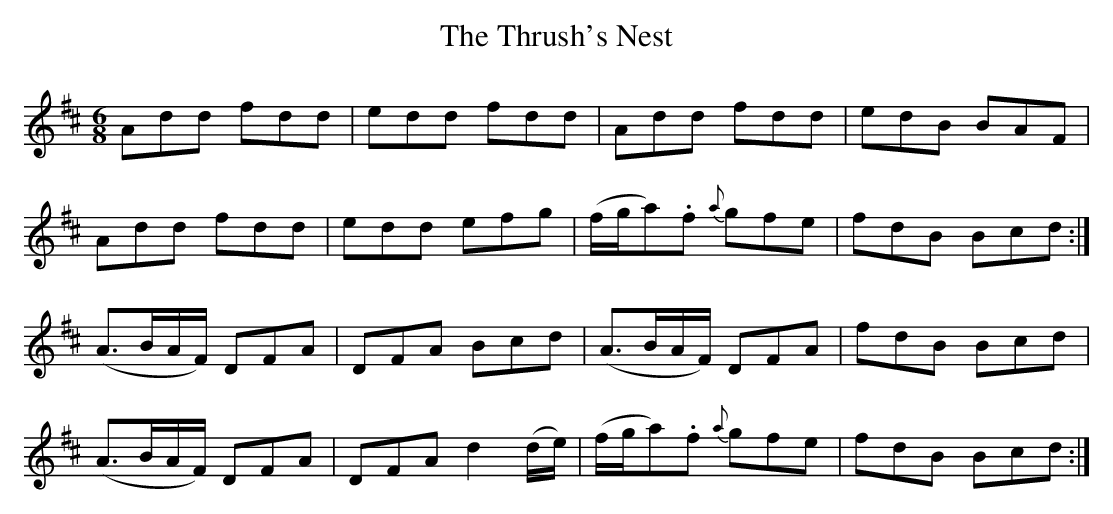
X:1
T: The Thrush's Nest
M: 6/8
L: 1/8
K: D
Add fdd|edd fdd|Add fdd|edB BAF|
Add fdd|edd efg|(f/g/a).f {a}gfe|fdB Bcd:|
(A>BA/F/) DFA|DFA Bcd|(A>BA/F/) DFA|fdB Bcd|
(A>BA/F/) DFA|DFA d2(d/e/)|(f/g/a).f {a}gfe|fdB Bcd:|
